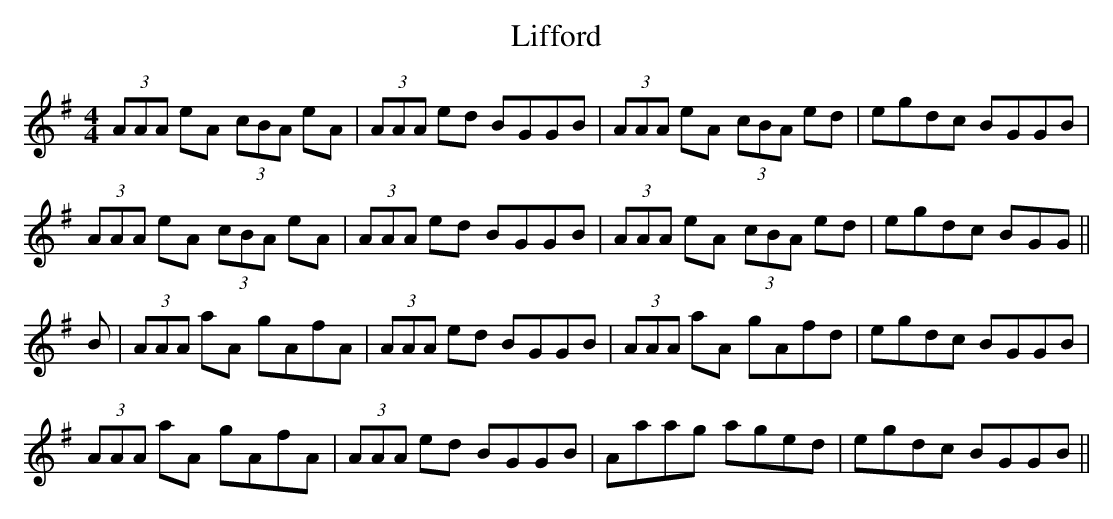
X:1
T: Lifford
L: 1/8
M: 4/4
K: Ador
(3AAA eA (3cBA eA|(3AAA ed BGGB|(3AAA eA (3cBA ed|egdc BGGB|
(3AAA eA (3cBA eA|(3AAA ed BGGB|(3AAA eA (3cBA ed|egdc BGG ||
B|(3AAA aA gAfA|(3AAA ed BGGB|(3AAA aA gAfd|egdc BGGB|
(3AAA aA gAfA|(3AAA ed BGGB|Aaag aged|egdc BGGB ||
